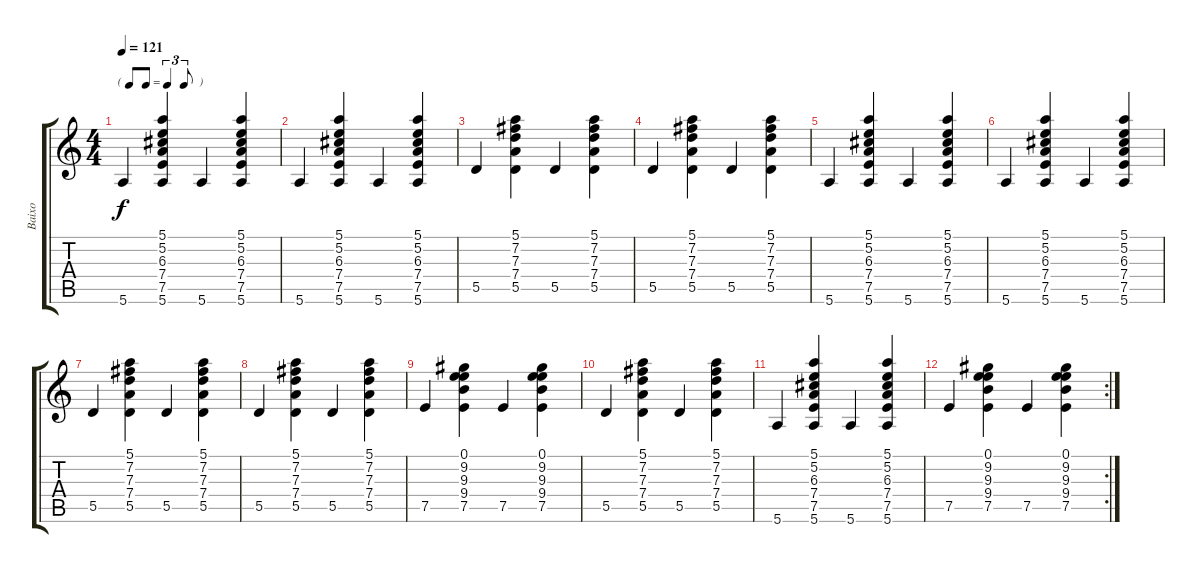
\track ("Baixo" "Baixo") {instrument acousticguitarsteel}
\staff {score tabs}
\tuning (E4 B3 G3 D3 A2 E2) {hide}
\ts (4 4)
\tf triplet8th
\tempo 121
\clef g2
\ks c
5.6.4{dy f instrument acousticguitarsteel} (5.1 5.2 6.3 7.4 7.5 5.6).4 5.6.4 (5.1 5.2 6.3 7.4 7.5 5.6).4 |
5.6.4 (5.1 5.2 6.3 7.4 7.5 5.6).4 5.6.4 (5.1 5.2 6.3 7.4 7.5 5.6).4 |
5.5.4 (5.1 7.2 7.3 7.4 5.5).4 5.5.4 (5.1 7.2 7.3 7.4 5.5).4 |
5.5.4 (5.1 7.2 7.3 7.4 5.5).4 5.5.4 (5.1 7.2 7.3 7.4 5.5).4 |
5.6.4 (5.1 5.2 6.3 7.4 7.5 5.6).4 5.6.4 (5.1 5.2 6.3 7.4 7.5 5.6).4 |
5.6.4 (5.1 5.2 6.3 7.4 7.5 5.6).4 5.6.4 (5.1 5.2 6.3 7.4 7.5 5.6).4 |
5.5.4 (5.1 7.2 7.3 7.4 5.5).4 5.5.4 (5.1 7.2 7.3 7.4 5.5).4 |
5.5.4 (5.1 7.2 7.3 7.4 5.5).4 5.5.4 (5.1 7.2 7.3 7.4 5.5).4 |
7.5.4 (0.1 9.2 9.3 9.4 7.5).4 7.5.4 (0.1 9.2 9.3 9.4 7.5).4 |
5.5.4 (5.1 7.2 7.3 7.4 5.5).4 5.5.4 (5.1 7.2 7.3 7.4 5.5).4 |
5.6.4 (5.1 5.2 6.3 7.4 7.5 5.6).4 5.6.4 (5.1 5.2 6.3 7.4 7.5 5.6).4 |
\rc 2
7.5.4 (0.1 9.2 9.3 9.4 7.5).4 7.5.4 (0.1 9.2 9.3 9.4 7.5).4
